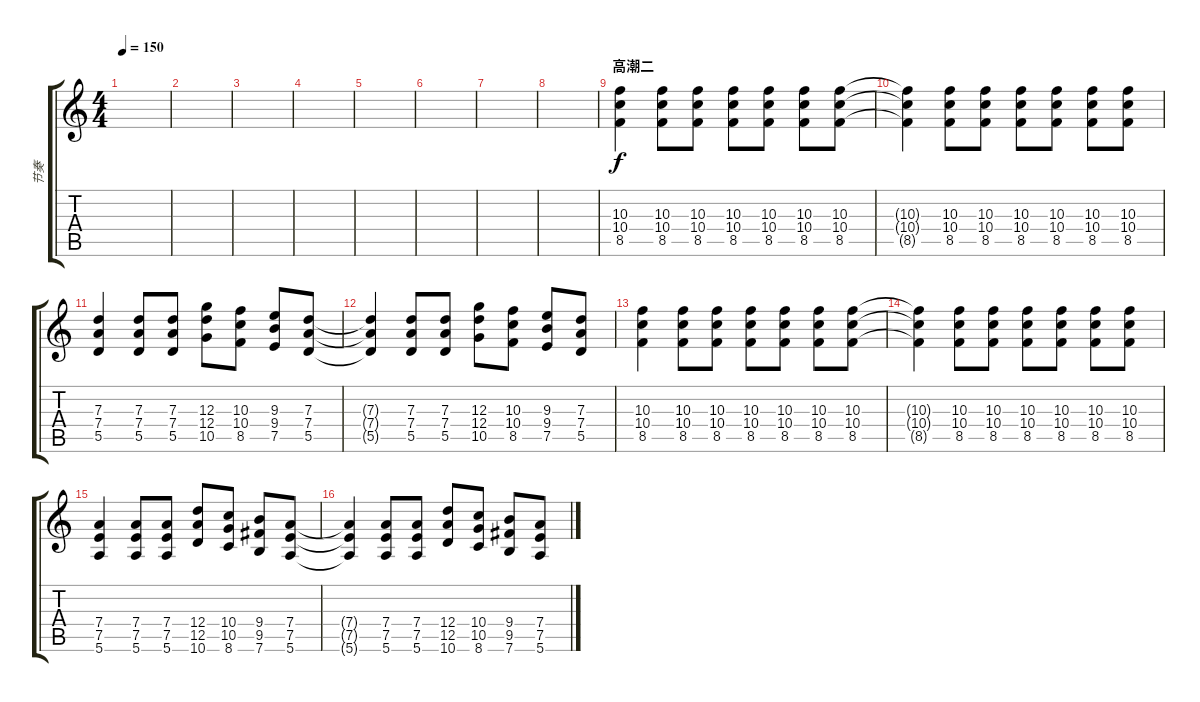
\track ("节奏" "节奏") {instrument distortionguitar}
\staff {score tabs}
\tuning (E4 B3 G3 D3 A2 E2) {hide}
\ts (4 4)
\tempo 150
\clef g2
\ks c
|
|
|
|
|
|
|
|
\section ("" "高潮二")
(10.3 10.4 8.5).4 (10.3 10.4 8.5).8 (10.3 10.4 8.5).8 (10.3 10.4 8.5).8 (10.3 10.4 8.5).8 (10.3 10.4 8.5).8 (10.3 10.4 8.5).8 |
(10.3{t} 10.4{t} 8.5{t}).4 (10.3 10.4 8.5).8 (10.3 10.4 8.5).8 (10.3 10.4 8.5).8 (10.3 10.4 8.5).8 (10.3 10.4 8.5).8 (10.3 10.4 8.5).8 |
(7.3 7.4 5.5).4 (7.3 7.4 5.5).8 (7.3 7.4 5.5).8 (12.3 12.4 10.5).8 (10.3 10.4 8.5).8 (9.3 9.4 7.5).8 (7.3 7.4 5.5).8 |
(7.3{t} 7.4{t} 5.5{t}).4 (7.3 7.4 5.5).8 (7.3 7.4 5.5).8 (12.3 12.4 10.5).8 (10.3 10.4 8.5).8 (9.3 9.4 7.5).8 (7.3 7.4 5.5).8 |
(10.3 10.4 8.5).4 (10.3 10.4 8.5).8 (10.3 10.4 8.5).8 (10.3 10.4 8.5).8 (10.3 10.4 8.5).8 (10.3 10.4 8.5).8 (10.3 10.4 8.5).8 |
(10.3{t} 10.4{t} 8.5{t}).4 (10.3 10.4 8.5).8 (10.3 10.4 8.5).8 (10.3 10.4 8.5).8 (10.3 10.4 8.5).8 (10.3 10.4 8.5).8 (10.3 10.4 8.5).8 |
(7.4 7.5 5.6).4 (7.4 7.5 5.6).8 (7.4 7.5 5.6).8 (12.4 12.5 10.6).8 (10.4 10.5 8.6).8 (9.4 9.5 7.6).8 (7.4 7.5 5.6).8 |
(7.4{t} 7.5{t} 5.6{t}).4 (7.4 7.5 5.6).8 (7.4 7.5 5.6).8 (12.4 12.5 10.6).8 (10.4 10.5 8.6).8 (9.4 9.5 7.6).8 (7.4 7.5 5.6).8
